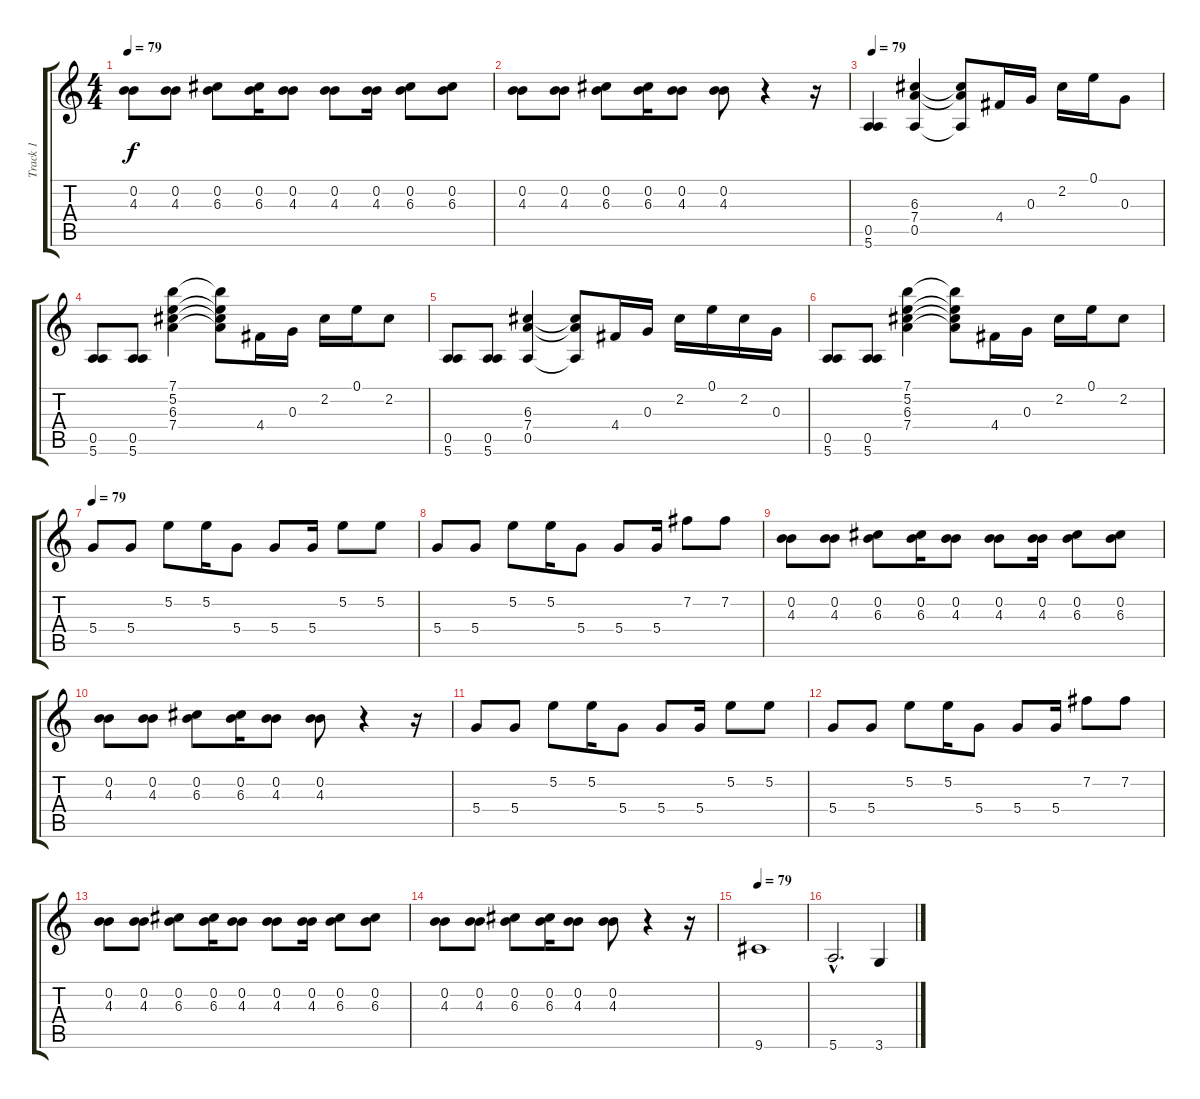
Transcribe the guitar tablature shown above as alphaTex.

\track ("Track 1" "Track 1") {instrument electricguitarjazz}
\staff {score tabs}
\tuning (E4 B3 G3 D3 A2 E2) {hide}
\ts (4 4)
\tempo 79
\clef g2
\ks c
(0.2 4.3).8{dy f} (0.2 4.3).8 (0.2 6.3).8 (0.2 6.3).16 (0.2 4.3).8 (0.2 4.3).8 (0.2 4.3).16 (0.2 6.3).8 (0.2 6.3).8 |
(0.2 4.3).8 (0.2 4.3).8 (0.2 6.3).8 (0.2 6.3).16 (0.2 4.3).8 (0.2 4.3).8 r.4 r.16 |
\tempo 79
(0.5 5.6).4{volume 16 instrument overdrivenguitar} (6.3 7.4 0.5).4 (6.3{t} 7.4{t} 0.5{t}).8 4.4.16 0.3.16 2.2.16 0.1.16 0.3.8 |
(0.5 5.6).8 (0.5 5.6).8 (7.1 5.2 6.3 7.4).4 (7.1{t} 5.2{t} 6.3{t} 7.4{t}).8 4.4.16 0.3.16 2.2.16 0.1.16 2.2.8 |
(0.5 5.6).8 (0.5 5.6).8 (6.3 7.4 0.5).4 (6.3{t} 7.4{t} 0.5{t}).8 4.4.16 0.3.16 2.2.16 0.1.16 2.2.16 0.3.16 |
(0.5 5.6).8 (0.5 5.6).8 (7.1 5.2 6.3 7.4).4 (7.1{t} 5.2{t} 6.3{t} 7.4{t}).8 4.4.16 0.3.16 2.2.16 0.1.16 2.2.8 |
\tempo 79
5.4.8{volume 13 instrument electricguitarjazz} 5.4.8 5.2.8 5.2.16 5.4.8 5.4.8 5.4.16 5.2.8 5.2.8 |
5.4.8 5.4.8 5.2.8 5.2.16 5.4.8 5.4.8 5.4.16 7.2.8 7.2.8 |
(0.2 4.3).8 (0.2 4.3).8 (0.2 6.3).8 (0.2 6.3).16 (0.2 4.3).8 (0.2 4.3).8 (0.2 4.3).16 (0.2 6.3).8 (0.2 6.3).8 |
(0.2 4.3).8 (0.2 4.3).8 (0.2 6.3).8 (0.2 6.3).16 (0.2 4.3).8 (0.2 4.3).8 r.4 r.16 |
5.4.8 5.4.8 5.2.8 5.2.16 5.4.8 5.4.8 5.4.16 5.2.8 5.2.8 |
5.4.8 5.4.8 5.2.8 5.2.16 5.4.8 5.4.8 5.4.16 7.2.8 7.2.8 |
(0.2 4.3).8 (0.2 4.3).8 (0.2 6.3).8 (0.2 6.3).16 (0.2 4.3).8 (0.2 4.3).8 (0.2 4.3).16 (0.2 6.3).8 (0.2 6.3).8 |
(0.2 4.3).8 (0.2 4.3).8 (0.2 6.3).8 (0.2 6.3).16 (0.2 4.3).8 (0.2 4.3).8 r.4 r.16 |
\tempo 79
9.6.1{volume 16 instrument overdrivenguitar} |
5.6{hac}.2{d} 3.6.4
